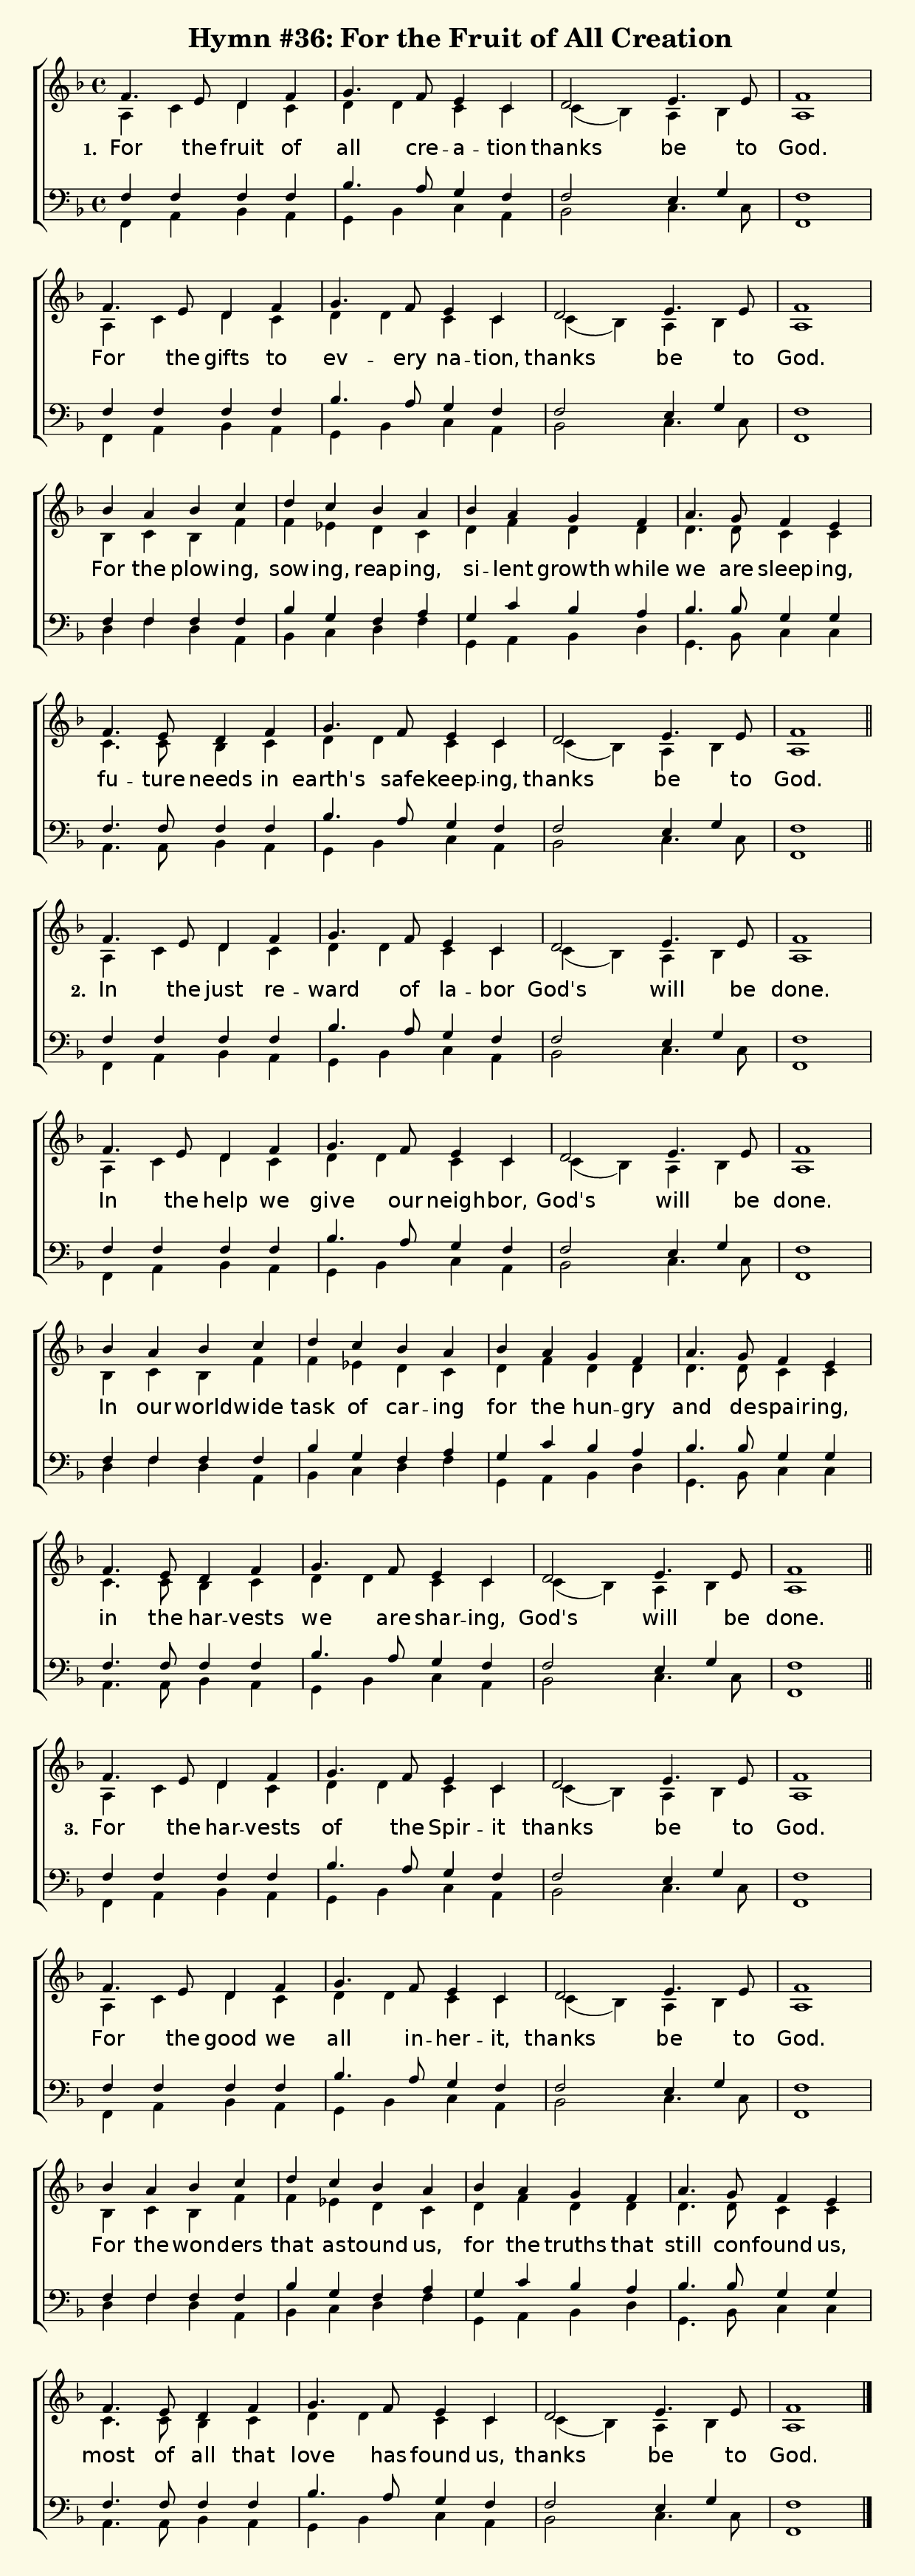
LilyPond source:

% This is a lilypond file; running lilypond on it will generate a long single-page
% pdf as well as a midi file.
%
% The music and text was taken from the hymnal Glory To God (C) 2013, Hymn 36

\version "2.18.2"

hymntitle = "Hymn #36: For the Fruit of All Creation"

% There are 4 lines, here labeled A, B, C, and D; each has 4 voices and 3 verses

sopranoNotesA = \relative c' { f4.  e8  d4     f     | g4.   f8     e4      c    | d2      e4.  e8  | f1    | }
altoNotesA    = \relative c' { a4   c   d      c     | d     d      c       c    | c( bes) a    bes | a1    | }
verseOneA     = \lyricmode   { For  the fruit  of    | all   cre -- a --    tion | thanks  be   to  | God.  | }
verseTwoA     = \lyricmode   { In   the just   re   -- ward  of     la --   bor  | God's   will be  | done. | }
verseThreeA   = \lyricmode   { For  the har -- vests | of    the    Spir -- it   | thanks  be   to  | God.  | }
tenorNotesA   = \relative c  { f4   f   f      f     | bes4. a8     g4      f4   | f2      e4   g   | f1    | }
bassNotesA    = \relative c, { f4   a   bes    a     | g     bes    c       a    | bes2    c4.  c8  | f,1   | }

sopranoNotesB = \sopranoNotesA
altoNotesB    = \altoNotesA
verseOneB     = \lyricmode { For the gifts to | ev -- ery na    -- tion, | thanks be   to | God.  | }
verseTwoB     = \lyricmode { In  the help  we | give  our neigh -- bor,  | God's  will be | done. | }
verseThreeB   = \lyricmode { For the good  we | all   in -- her -- it,   | thanks be   to | God.  | }
tenorNotesB   = \tenorNotesA
bassNotesB    = \bassNotesA

sopranoNotesC = \relative c'' { bes4  a   bes      c    | d      c     bes     a    | bes   a    g      f     | a4.   g8     f4       e    | }
altoNotesC    = \relative c'  { bes4  c   bes      f'   | f      ees   d       c    | d     f    d      d     | d4.   d8     c4       c    | }
verseOneC     = \lyricmode    { For   the plow  -- ing, | sow -- ing,  reap -- ing, | si -- lent growth while | we    are    sleep -- ing, | }
verseTwoC     = \lyricmode    { In    our world -- wide | task   of    car  -- ing  | for   the  hun -- gry   | and   de --  spair -- ing, | }
verseThreeC   = \lyricmode    { For   the won   -- ders | that   as -- tound   us,  | for   the  truths that  | still con -- found    us,  | }
tenorNotesC   = \relative c   { f4    f   f        f    | bes    g     f       a    | g     c    bes    a     | bes4. bes8   g4       g    | }
bassNotesC    = \relative c   { d4    f   d        a    | bes    c     d       f    | g,    a    bes    d     | g,4.  bes8   c4       c    | }

sopranoNotesD = \sopranoNotesA
altoNotesD    = \relative c' { c4.   c8   bes4   c     | d       d       c       c    | c( bes) a    bes | a1    | }
verseOneD     = \lyricmode   { fu -- ture needs  in    | earth's safe -- keep -- ing, | thanks  be   to  | God.  | }
verseTwoD     = \lyricmode   { in    the  har -- vests | we      are     shar -- ing, | God's   will be  | done. | }
verseThreeD   = \lyricmode   { most  of   all    that  | love    has     found   us,  | thanks  be   to  | God.  | }
tenorNotesD   = \relative c  { f4.   f8   f4     f     | bes4.   a8      g4      f4   | f2      e4   g   | f1    | }
bassNotesD    = \relative c  { a4.   a8   bes4   a     | g       bes     c       a    | bes2    c4.  c8  | f,1   | }

% We now collect the 4 lines together:

verseOne     = { \set stanza = "1. " \verseOneA     \verseOneB     \verseOneC     \verseOneD     }
verseTwo     = { \set stanza = "2. " \verseTwoA     \verseTwoB     \verseTwoC     \verseTwoD     }
verseThree   = { \set stanza = "3. " \verseThreeA   \verseThreeB   \verseThreeC   \verseThreeD   }

sopranoNotes = { \repeat unfold 3 { \sopranoNotesA \sopranoNotesB \sopranoNotesC \sopranoNotesD } }
altoNotes    = { \repeat unfold 3 { \altoNotesA    \altoNotesB    \altoNotesC    \altoNotesD    } }
tenorNotes   = { \repeat unfold 3 { \tenorNotesA   \tenorNotesB   \tenorNotesC   \tenorNotesD   } }
bassNotes    = { \repeat unfold 3 { \bassNotesA    \bassNotesB    \bassNotesC    \bassNotesD    } }
verses       = { \verseOne \verseTwo \verseThree }

% this section gives the broad structure of the music

global = {
	\time 4/4
	\key f \major
  \set Timing.baseMoment  = #(ly:make-moment 1/4)
  \set Timing.beamExceptions = #'()
	\repeat unfold 3 {
		\repeat unfold 16 { s1 | }
	} \alternative { { \bar "||" } { \bar "|." } }
}

% And here is the score:

\header {
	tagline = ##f
	title = \markup {
		\with-dimensions #'(0 . 0) #'(0 . 0)
		% specify color
		\with-color #(rgb-color 0.99 0.98 0.9)
		% specify size
		\filled-box #'(-1000 . 1000) #'(-1000 . 4000) #0
		\hymntitle
	}
}

\score {
	\new ChoirStaff <<
		\new Staff = "women" <<
			\new Voice = "soprano" {
				\voiceOne
				<< \global \sopranoNotes >>
			}
			\new Voice = "alto" {
				\voiceTwo
				<< \global \altoNotes >>
			}
		>>

		\new Lyrics = "verses"

		\new Staff = "men" <<
			\clef bass
			\new Voice = "tenor" {
				\voiceThree
				<< \global \tenorNotes >>
			}
			\new Voice = "bass" {
				\voiceFour
				<< \global \bassNotes >>
			}
		>>

		\context Lyrics = "verses" \lyricsto "soprano" \verses
	>>
	\layout {
		indent = 0.0
		\context {
			\Score
			\override SpacingSpanner.base-shortest-duration = #(ly:make-moment 1/24)
			\override LyricText.font-size = 2.0
			\override LyricText.font-name = #"DejaVu Sans"
			\override BarNumber.break-visibility = ##(#f #f #f)
		}
	}
	\midi {
		\tempo 4 = 90
	}
}


% default is A4: 210 x 297mm
#(set! paper-alist (cons '("my size" . (cons (* 210 mm) (* 650 mm))) paper-alist))
\paper {
  #(set-paper-size "my size")
}
